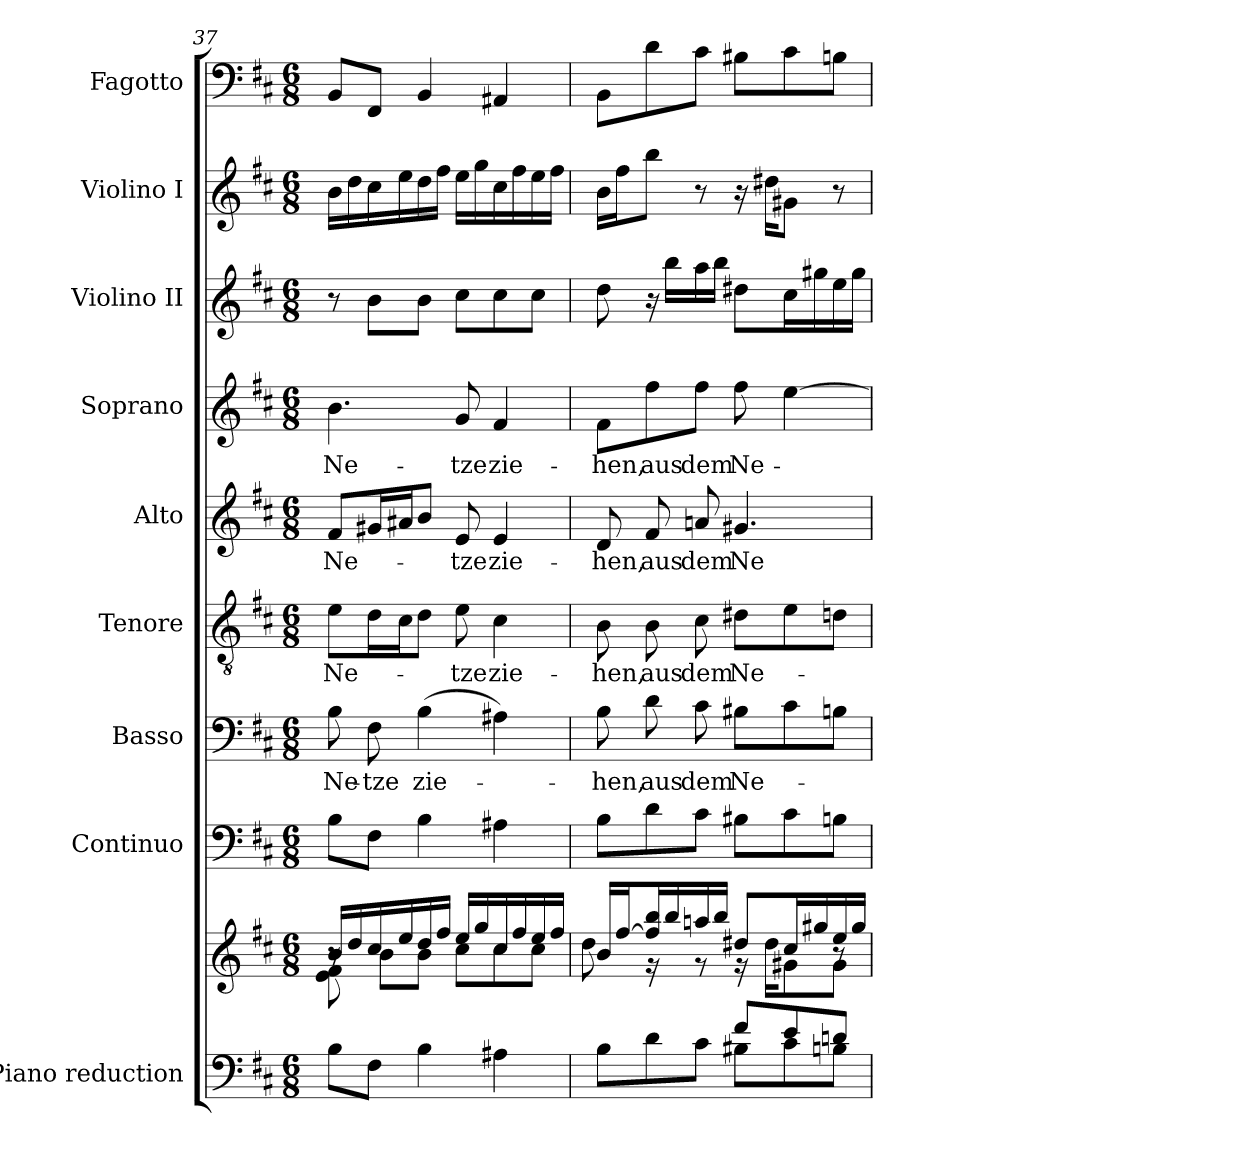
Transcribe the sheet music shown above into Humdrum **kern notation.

**kern	**kern	**kern	**kern	**text	**kern	**text	**kern	**text	**kern	**text	**kern	**kern	**kern
*part9	*part9	*part8	*part7	*part7	*part6	*part6	*part5	*part5	*part4	*part4	*part3	*part2	*part1
*staff10	*staff9	*staff8	*staff7	*staff7	*staff6	*staff6	*staff5	*staff5	*staff4	*staff4	*staff3	*staff2	*staff1
*I"Piano reduction	*	*I"Continuo	*I"Basso	*	*I"Tenore	*	*I"Alto	*	*I"Soprano	*	*I"Violino II	*I"Violino I	*I"Fagotto
*I'Pno	*	*	*	*	*	*	*	*	*	*	*I'Vln	*I'Vln	*
*clefF4	*clefG2	*clefF4	*clefF4	*	*clefGv2	*	*clefG2	*	*clefG2	*	*clefG2	*clefG2	*clefF4
*k[f#c#]	*k[f#c#]	*k[f#c#]	*k[f#c#]	*	*k[f#c#]	*	*k[f#c#]	*	*k[f#c#]	*	*k[f#c#]	*k[f#c#]	*k[f#c#]
*M6/8	*M6/8	*M6/8	*M6/8	*	*M6/8	*	*M6/8	*	*M6/8	*	*M6/8	*M6/8	*M6/8
=37	=37	=37	=37	=37	=37	=37	=37	=37	=37	=37	=37	=37	=37
*	*^	*	*	*	*	*	*	*	*	*	*	*	*
*	*	*^	*	*	*	*	*	*	*	*	*	*	*	*
!	!	!	!	!	!	!LO:LY:b	!	!LO:LY:b	!	!LO:LY:b	!	!LO:LY:b	!	!	!
8B\L	16b/LL	8e!\ 8f#!\	8r	8B\L	8B\	Ne-	8e\L	Ne-	8f#/L	Ne-	4.b\	Ne-	8r	16b\LL	8BB/L
.	16dd/	.	.	.	.	.	.	.	.	.	.	.	.	16dd\	.
!	!	!	!	!	!	!LO:LY:b	!	!	!	!	!	!	!	!	!
8F#\J	16cc#/	8b\L	8ryy	8F#\J	8F#\	-tze	16d\L	.	16g#X/L	.	.	.	8b\L	16cc#\	8FF#/J
.	16ee/	.	.	.	.	.	16c#\J	.	16a#X/J	.	.	.	.	16ee\	.
!	!	!	!	!	!	!LO:LY:b	!	!	!	!	!	!	!	!	!
4B\	16dd/	8b\J	2ryy	4B\	(4B\	zie-	8d\J	.	8b/J	.	.	.	8b\J	16dd\	4BB/
.	16ff#/JJ	.	.	.	.	.	.	.	.	.	.	.	.	16ff#\JJ	.
!	!	!	!	!	!	!	!	!LO:LY:b	!	!LO:LY:b	!	!LO:LY:b	!	!	!
.	16ee/LL	8cc#\L	.	.	.	.	8e\	-tze	8e/	-tze	8g/	-tze	8cc#\L	16ee\LL	.
.	16gg/	.	.	.	.	.	.	.	.	.	.	.	.	16gg\	.
!	!	!	!	!	!	!	!	!LO:LY:b	!	!LO:LY:b	!	!LO:LY:b	!	!	!
4A#X\	16cc#/	8cc#\	.	4A#X\	4A#X\)	.	4c#\	zie-	4e/	zie-	4f#/	zie-	8cc#\	16cc#\	4AA#X/
.	16ff#/	.	.	.	.	.	.	.	.	.	.	.	.	16ff#\	.
.	16ee/	8cc#\J	.	.	.	.	.	.	.	.	.	.	8cc#\J	16ee\	.
.	16ff#/JJ	.	.	.	.	.	.	.	.	.	.	.	.	16ff#\JJ	.
!!LO:PB:g=z
=38	=38	=38	=38	=38	=38	=38	=38	=38	=38	=38	=38	=38	=38	=38	=38
*^	*	*	*	*	*	*	*	*	*	*	*	*	*	*	*
!	!	!	!	!	!	!	!LO:LY:b	!	!LO:LY:b	!	!LO:LY:b	!	!LO:LY:b	!	!	!
4.ryy	8B\L	16b/LL	8dd\	4.ryy	8B\L	8B\	-hen,	8B\	-hen,	8d/	-hen,	8f#\L	-hen,	8dd\	16b\LL	8BB\L
.	.	[<16ff#/J	.	.	.	.	.	.	.	.	.	.	.	.	16ff#\J	.
!	!	!	!	!	!	!	!LO:LY:b	!	!LO:LY:b	!	!LO:LY:b	!	!LO:LY:b	!	!	!
.	8d\	16ff#!/] 16bb/L	16r	.	8d\	8d\	aus	8B\	aus	8f#/	aus	8ff#\	aus	16r	8bb\J	8d\
.	.	16bb/	16ryy	.	.	.	.	.	.	.	.	.	.	16bb\LL	.	.
!	!	!	!	!	!	!	!LO:LY:b	!	!LO:LY:b	!	!LO:LY:b	!	!LO:LY:b	!	!	!
.	8c#\J	16aan/	8r	.	8c#\J	8c#\	dem	8c#\	dem	8an/	dem	8ff#\J	dem	16aa\	8r	8c#\J
.	.	16bb/JJ	.	.	.	.	.	.	.	.	.	.	.	16bb\JJ	.	.
!	!	!	!	!	!	!	!LO:LY:b	!	!LO:LY:b	!	!LO:LY:b	!	!LO:LY:b	!	!	!
8f#!/L	8B#X\L	8dd#X/L	16r	4ryy	8B#X\L	8B#X\L	Ne-	8d#X\L	Ne-	4.g#X/	Ne-	8ff#\	Ne-	8dd#X\L	16r	8B#X\L
.	.	.	16dd#\KL	.	.	.	.	.	.	.	.	.	.	.	16dd#X\KL	.
8e!/	8c#\	16cc#/L	8g#X\	.	8c#\	8c#\	.	8e\	.	.	.	[4ee\	.	16cc#\L	8g#X\J	8c#\
.	.	16gg#X/	.	.	.	.	.	.	.	.	.	.	.	16gg#X\	.	.
8dn!/J	8Bn\J	16ee/	8g#\J	8r	8Bn\J	8Bn\J	.	8dn\J	.	.	.	.	.	16ee\	8r	8Bn\J
.	.	16gg#/JJ	.	.	.	.	.	.	.	.	.	.	.	16gg#\JJ	.	.
*v	*v	*	*	*	*	*	*	*	*	*	*	*	*	*	*	*
*	*v	*v	*v	*	*	*	*	*	*	*	*	*	*	*	*
=	=	=	=	=	=	=	=	=	=	=	=	=	=
*-	*-	*-	*-	*-	*-	*-	*-	*-	*-	*-	*-	*-	*-
